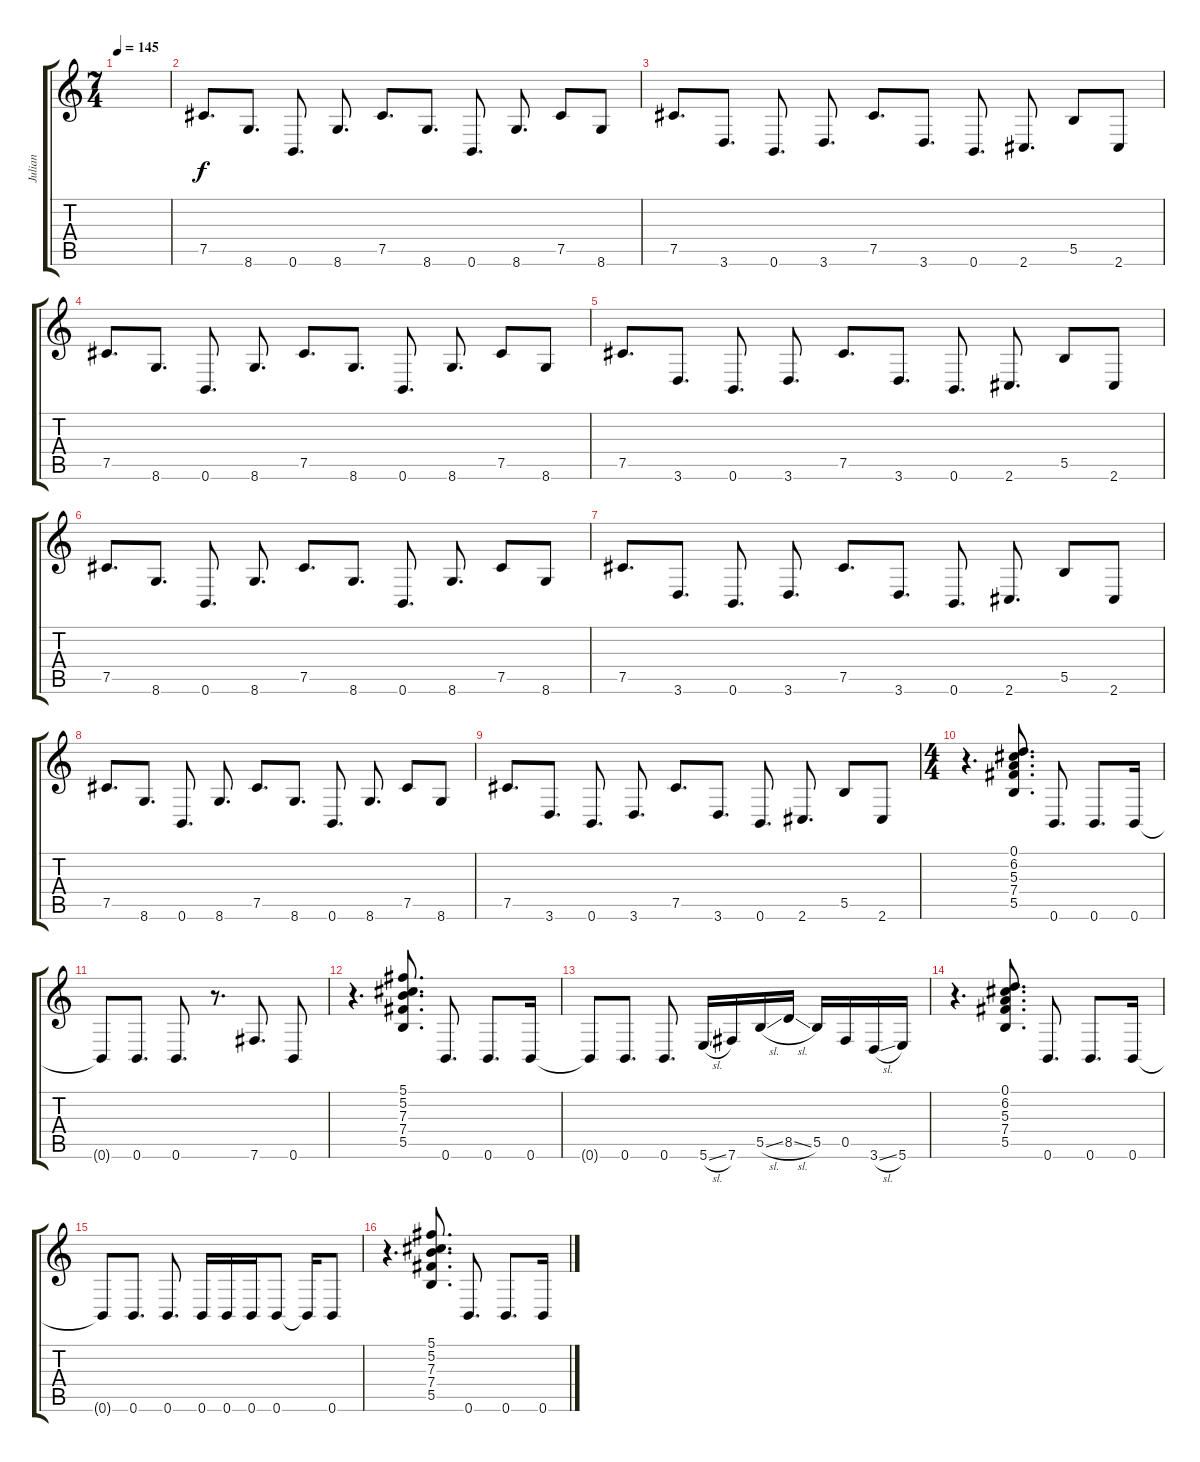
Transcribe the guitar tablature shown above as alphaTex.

\track ("Julian" "Julian") {instrument overdrivenguitar}
\staff {score tabs}
\tuning (Db4 Ab3 E3 B2 Gb2 B1) {hide}
\ts (7 4)
\tempo 145
\clef g2
\ks c
|
7.5.8{d} 8.6.8{d} 0.6.8{d} 8.6.8{d} 7.5.8{d} 8.6.8{d} 0.6.8{d} 8.6.8{d} 7.5.8 8.6.8 |
7.5.8{d} 3.6.8{d} 0.6.8{d} 3.6.8{d} 7.5.8{d} 3.6.8{d} 0.6.8{d} 2.6.8{d} 5.5.8 2.6.8 |
7.5.8{d} 8.6.8{d} 0.6.8{d} 8.6.8{d} 7.5.8{d} 8.6.8{d} 0.6.8{d} 8.6.8{d} 7.5.8 8.6.8 |
7.5.8{d} 3.6.8{d} 0.6.8{d} 3.6.8{d} 7.5.8{d} 3.6.8{d} 0.6.8{d} 2.6.8{d} 5.5.8 2.6.8 |
7.5.8{d} 8.6.8{d} 0.6.8{d} 8.6.8{d} 7.5.8{d} 8.6.8{d} 0.6.8{d} 8.6.8{d} 7.5.8 8.6.8 |
7.5.8{d} 3.6.8{d} 0.6.8{d} 3.6.8{d} 7.5.8{d} 3.6.8{d} 0.6.8{d} 2.6.8{d} 5.5.8 2.6.8 |
7.5.8{d} 8.6.8{d} 0.6.8{d} 8.6.8{d} 7.5.8{d} 8.6.8{d} 0.6.8{d} 8.6.8{d} 7.5.8 8.6.8 |
7.5.8{d} 3.6.8{d} 0.6.8{d} 3.6.8{d} 7.5.8{d} 3.6.8{d} 0.6.8{d} 2.6.8{d} 5.5.8 2.6.8 |
\ts (4 4)
r.4{d} (0.1 6.2 5.3 7.4 5.5).8{d} 0.6.8{d} 0.6.8{d} 0.6.16 |
0.6{t}.8 0.6.8{d} 0.6.8{d} r.8{d} 7.6.8{d} 0.6.8 |
r.4{d} (5.1 5.2 7.3 7.4 5.5).8{d} 0.6.8{d} 0.6.8{d} 0.6.16 |
0.6{t}.8 0.6.8{d} 0.6.8{d} 5.6{sl}.16 7.6.16 5.5{sl}.16 8.5{sl}.16 5.5.16 0.5.16 3.6{sl}.16 5.6.16 |
r.4{d} (0.1 6.2 5.3 7.4 5.5).8{d} 0.6.8{d} 0.6.8{d} 0.6.16 |
0.6{t}.8 0.6.8{d} 0.6.8{d} 0.6.16 0.6.16 0.6.16 0.6.8 0.6{t}.16 0.6.8 |
r.4{d} (5.1 5.2 7.3 7.4 5.5).8{d} 0.6.8{d} 0.6.8{d} 0.6.16
